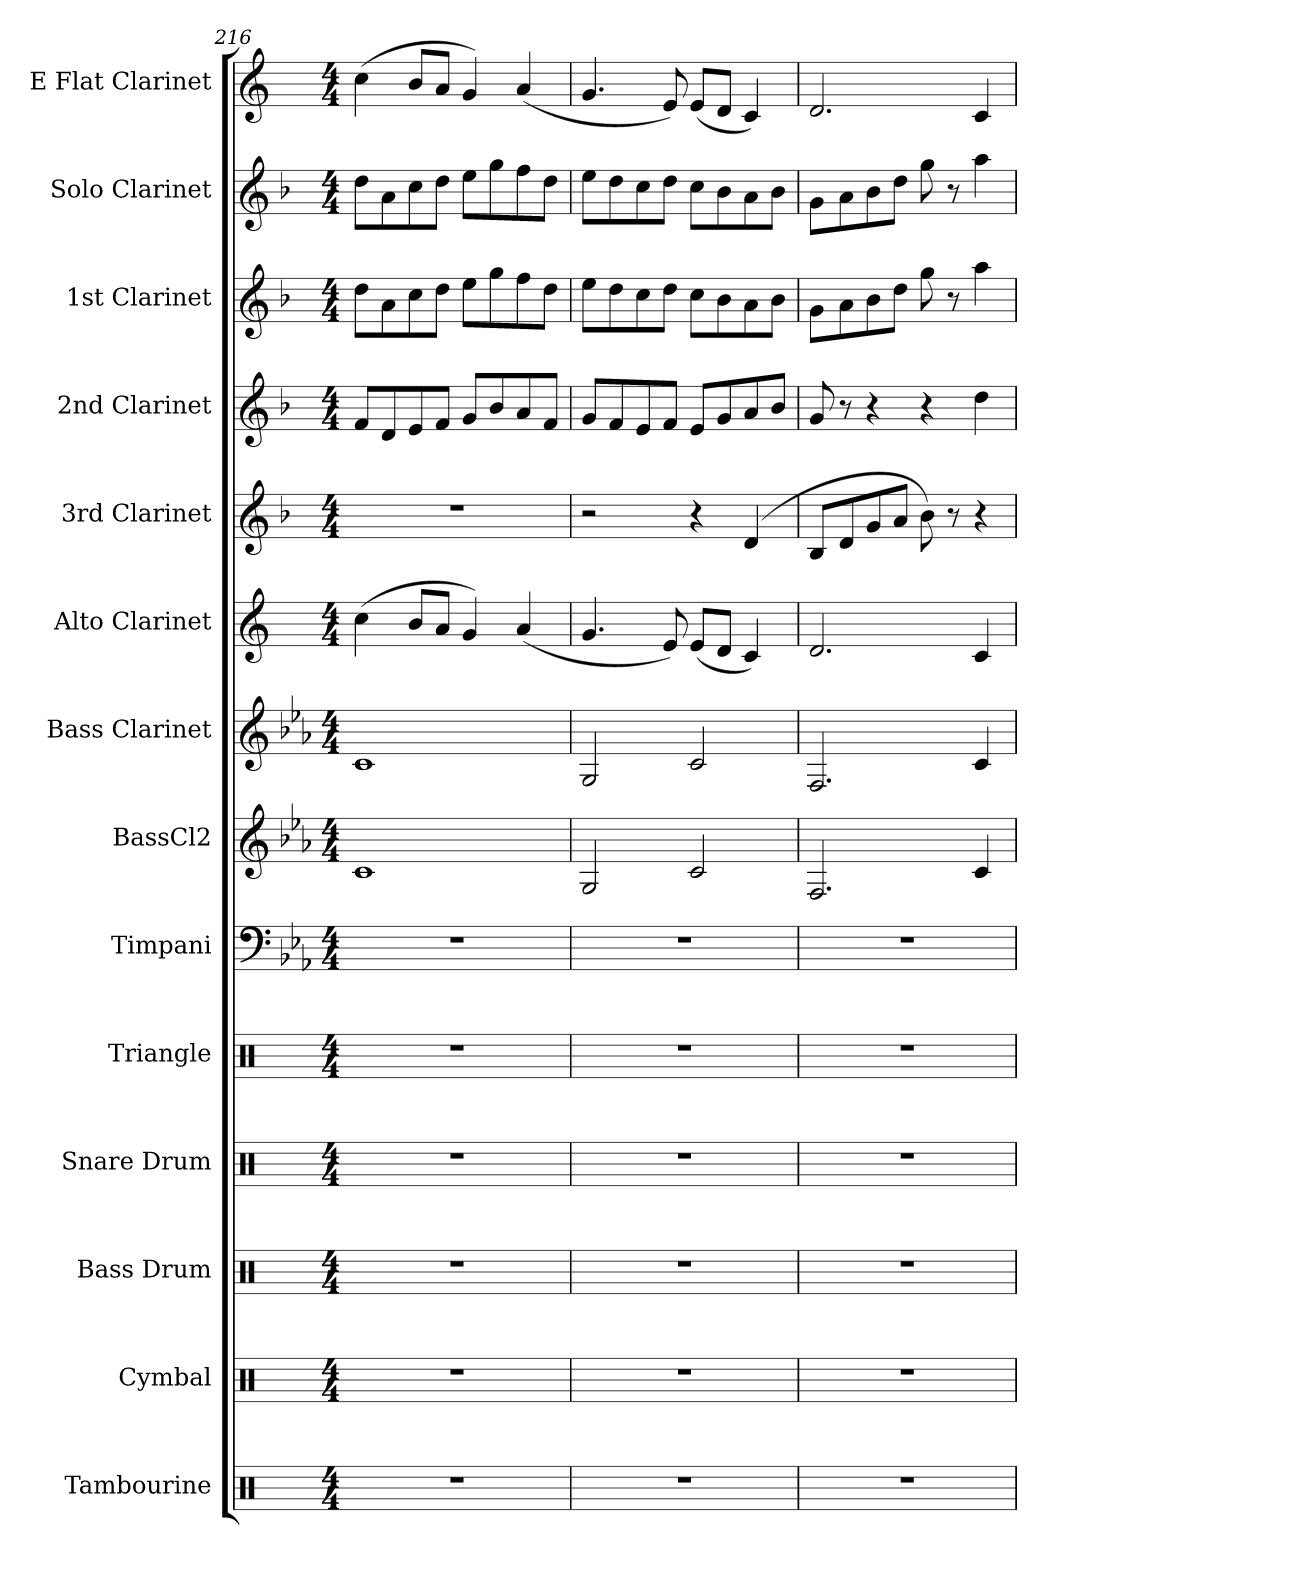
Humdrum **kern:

**kern	**kern	**kern	**kern	**kern	**kern	**kern	**kern	**kern	**kern	**kern	**kern	**kern	**kern
*part14	*part13	*part12	*part11	*part10	*part9	*part8	*part7	*part6	*part5	*part4	*part3	*part2	*part1
*staff14	*staff13	*staff12	*staff11	*staff10	*staff9	*staff8	*staff7	*staff6	*staff5	*staff4	*staff3	*staff2	*staff1
*I"Tambourine	*I"Cymbal	*I"Bass Drum	*I"Snare Drum	*I"Triangle	*I"Timpani	*I"BassCl2	*I"Bass Clarinet	*I"Alto Clarinet	*I"3rd Clarinet	*I"2nd Clarinet	*I"1st Clarinet	*I"Solo Clarinet	*I"E Flat Clarinet
*I'Tamb.	*I'Cym.	*I'B. Dr.	*I'Sn. Dr.	*I'Trgl.	*I'Timp.	*I'B. Cl2	*I'B. Cl.	*I'A. Cl.	*I'3rdCl.	*I'2nd Cl.	*I'1stCl.	*I'SoloCl.	*
*clefX	*clefX	*clefX	*clefX	*clefX	*clefF4	*clefG2	*clefG2	*clefG2	*clefG2	*clefG2	*clefG2	*clefG2	*clefG2
*	*	*	*	*	*	*ITrd8c14	*ITrd8c14	*ITrd5c9	*ITrd1c2	*ITrd1c2	*ITrd1c2	*ITrd1c2	*ITrd-2c-3
*k[]	*k[]	*k[]	*k[]	*k[]	*k[b-e-a-]	*k[b-e-a-]	*k[b-e-a-]	*k[b-e-a-]	*k[b-e-a-]	*k[b-e-a-]	*k[b-e-a-]	*k[b-e-a-]	*k[b-e-a-]
*M4/4	*M4/4	*M4/4	*M4/4	*M4/4	*M4/4	*M4/4	*M4/4	*M4/4	*M4/4	*M4/4	*M4/4	*M4/4	*M4/4
=216	=216	=216	=216	=216	=216	=216	=216	=216	=216	=216	=216	=216	=216
1r	1r	1r	1r	1r	1r	1C	1C	(4e-\	1r	8e-/L	8cc\L	8cc\L	(4ee-\
.	.	.	.	.	.	.	.	.	.	8c/	8g\	8g\	.
.	.	.	.	.	.	.	.	8d/L	.	8d/	8b-\	8b-\	8dd/L
.	.	.	.	.	.	.	.	8c/J	.	8e-/J	8cc\J	8cc\J	8cc/J
.	.	.	.	.	.	.	.	4B-/)	.	8f/L	8dd\L	8dd\L	4b-/)
.	.	.	.	.	.	.	.	.	.	8a-/	8ff\	8ff\	.
.	.	.	.	.	.	.	.	(4c/	.	8g/	8ee-\	8ee-\	(4cc/
.	.	.	.	.	.	.	.	.	.	8e-/J	8cc\J	8cc\J	.
!!LO:PB:g=z
=217	=217	=217	=217	=217	=217	=217	=217	=217	=217	=217	=217	=217	=217
1r	1r	1r	1r	1r	1r	2GG/	2GG/	4.B-/	2r	8f/L	8dd\L	8dd\L	4.b-/
.	.	.	.	.	.	.	.	.	.	8e-/	8cc\	8cc\	.
.	.	.	.	.	.	.	.	.	.	8d/	8b-\	8b-\	.
.	.	.	.	.	.	.	.	8G/)	.	8e-/J	8cc\J	8cc\J	8g/)
.	.	.	.	.	.	2C/	2C/	(8G/L	4r	8d/L	8b-\L	8b-\L	(8g/L
.	.	.	.	.	.	.	.	8F/J	.	8f/	8a-\	8a-\	8f/J
.	.	.	.	.	.	.	.	4E-/)	(4c/	8g/	8g\	8g\	4e-/)
.	.	.	.	.	.	.	.	.	.	8a-/J	8a-\J	8a-\J	.
=218	=218	=218	=218	=218	=218	=218	=218	=218	=218	=218	=218	=218	=218
1r	1r	1r	1r	1r	1r	2.FF/	2.FF/	2.F/	8A-/L	8f/	8f\L	8f\L	2.f/
.	.	.	.	.	.	.	.	.	8c/	8r	8g\	8g\	.
.	.	.	.	.	.	.	.	.	8f/	4r	8a-\	8a-\	.
.	.	.	.	.	.	.	.	.	8g/J	.	8cc\J	8cc\J	.
.	.	.	.	.	.	.	.	.	8a-\)	4r	8ff\	8ff\	.
.	.	.	.	.	.	.	.	.	8r	.	8r	8r	.
.	.	.	.	.	.	4C/	4C/	4E-/	4r	4cc\	4gg\	4gg\	4e-/
=	=	=	=	=	=	=	=	=	=	=	=	=	=
*-	*-	*-	*-	*-	*-	*-	*-	*-	*-	*-	*-	*-	*-
